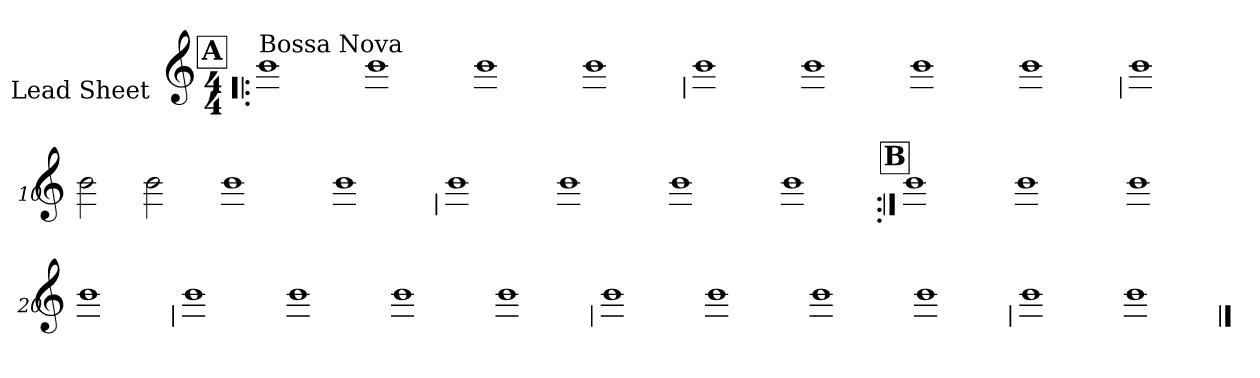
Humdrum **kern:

**kern
*part1
*staff1
*I"Lead Sheet
*stria0
*clefG2
*k[]
*C:
*M4/4
!!LO:REH:place=s1:a:t=A
=1!|:
!LO:TX:a:t=Bossa Nova
1b
=2-
1b
=3-
1b
=4-
1b
!!LO:LB:g=z
=5
1b
=6-
1b
=7-
1b
=8-
1b
!!LO:LB:g=z
=9
1b
=10-
2b
2b
=11-
1b
=12-
1b
!!LO:LB:g=z
=13
1b
=14-
1b
=15-
1b
=16-
1b
!!LO:LB:g=z
!!LO:REH:place=s1:a:t=B
=17:|!
1b
=18-
1b
=19-
1b
=20-
1b
!!LO:LB:g=z
=21
1b
=22-
1b
=23-
1b
=24-
1b
!!LO:LB:g=z
=25
1b
=26-
1b
=27-
1b
=28-
1b
!!LO:LB:g=z
=29
1b
=30-
1b
==
*-
